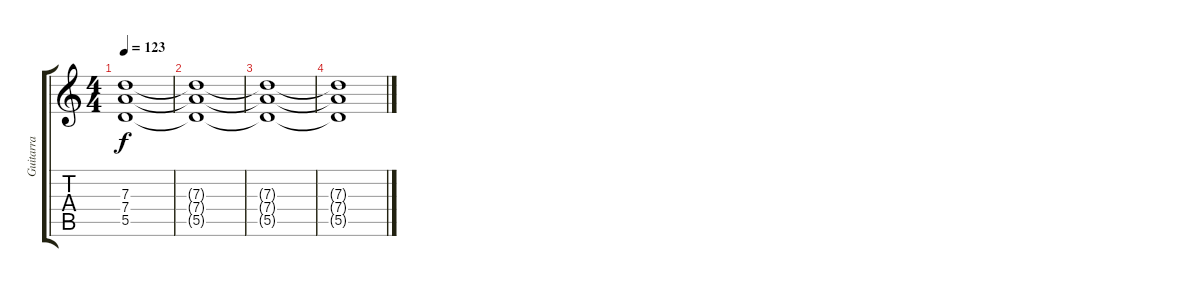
\track ("Guitarra" "Guitarra") {instrument distortionguitar}
\staff {score tabs}
\tuning (E4 B3 G3 D3 A2 E2) {hide}
\ts (4 4)
\tempo 123
\clef g2
\ks c
(7.3 7.4 5.5).1{dy f} |
(7.3{t} 7.4{t} 5.5{t}).1{volume 0} |
(7.3{t} 7.4{t} 5.5{t}).1 |
(7.3{t} 7.4{t} 5.5{t}).1
